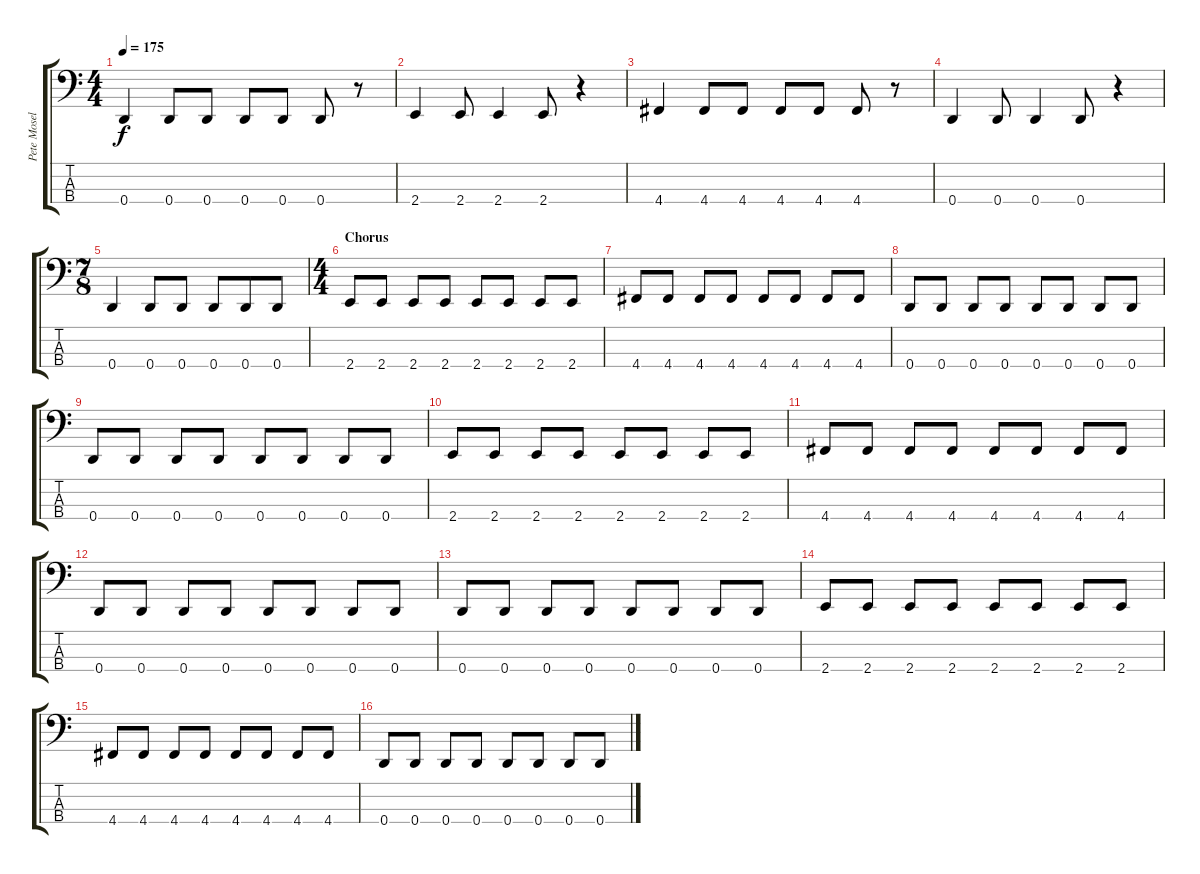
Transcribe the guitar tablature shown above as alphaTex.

\track ("Pete Mosely Bass" "Pete Mosel") {instrument electricbasspick}
\staff {score tabs}
\tuning (G2 D2 A1 D1) {hide}
\ts (4 4)
\tempo 175
\clef f4
\ks c
0.4.4{dy f} 0.4.8 0.4.8 0.4.8 0.4.8 0.4.8 r.8 |
2.4.4 2.4.8 2.4.4 2.4.8 r.4 |
4.4.4 4.4.8 4.4.8 4.4.8 4.4.8 4.4.8 r.8 |
0.4.4 0.4.8 0.4.4 0.4.8 r.4 |
\ts (7 8)
0.4.4 0.4.8 0.4.8 0.4.8 0.4.8 0.4.8 |
\ts (4 4)
\section ("" "Chorus")
2.4.8 2.4.8 2.4.8 2.4.8 2.4.8 2.4.8 2.4.8 2.4.8 |
4.4.8 4.4.8 4.4.8 4.4.8 4.4.8 4.4.8 4.4.8 4.4.8 |
0.4.8 0.4.8 0.4.8 0.4.8 0.4.8 0.4.8 0.4.8 0.4.8 |
0.4.8 0.4.8 0.4.8 0.4.8 0.4.8 0.4.8 0.4.8 0.4.8 |
2.4.8 2.4.8 2.4.8 2.4.8 2.4.8 2.4.8 2.4.8 2.4.8 |
4.4.8 4.4.8 4.4.8 4.4.8 4.4.8 4.4.8 4.4.8 4.4.8 |
0.4.8 0.4.8 0.4.8 0.4.8 0.4.8 0.4.8 0.4.8 0.4.8 |
0.4.8 0.4.8 0.4.8 0.4.8 0.4.8 0.4.8 0.4.8 0.4.8 |
2.4.8 2.4.8 2.4.8 2.4.8 2.4.8 2.4.8 2.4.8 2.4.8 |
4.4.8 4.4.8 4.4.8 4.4.8 4.4.8 4.4.8 4.4.8 4.4.8 |
0.4.8 0.4.8 0.4.8 0.4.8 0.4.8 0.4.8 0.4.8 0.4.8
